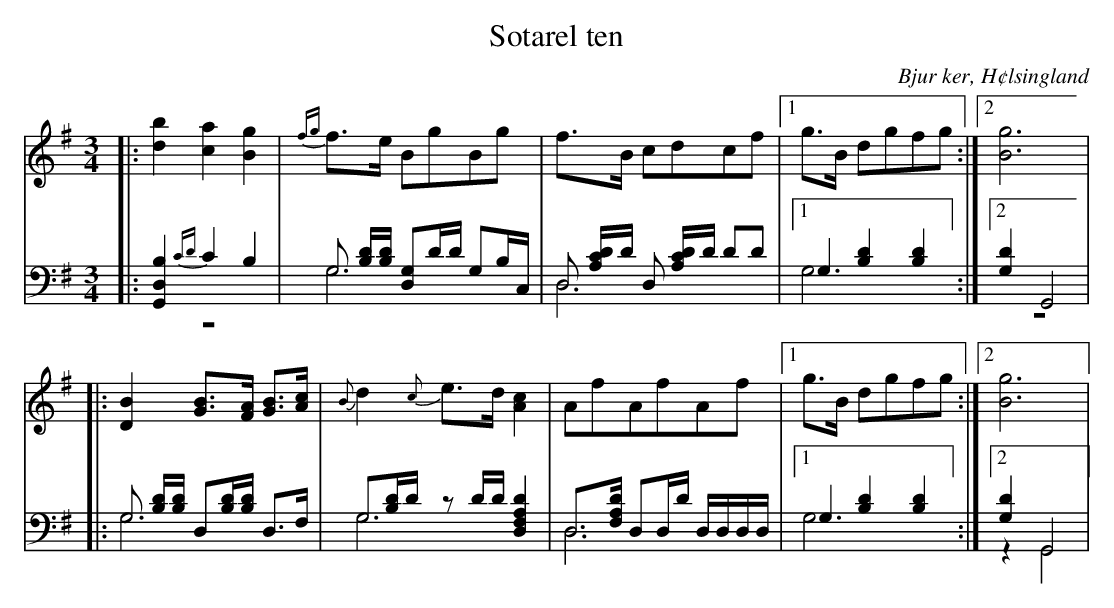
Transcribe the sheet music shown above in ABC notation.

X:1
T: Sotarel ten
O: Bjur ker, H¢lsingland
M: 3/4
L: 1/8
K: G
V:1
V:2
V:3 merge
V:1
|:[d2b2] [c2a2] [B2g2]|{fg}f>e BgBg|f>B cdcf |1g>B dgfg :|2 [B6g6]|
|:[D2B2] [GB]>[FA] [GB]>[Ac]|{B}d2 {c}e>d [A2c2]|AfAfAf |1g>B dgfg :|2 [B6g6]|
V:2 clef=bass
|:[G,,2 D,2B,2] {CD}C2 B,2|G, [B,/ D/][B,/ D/] [G,D,]D/D/ G,B,/C,/|D, [A,/ C/ D/]D/ D, [A,/ C/ D/]D/ DD|1G,2 [B,2 D2] [B,2 D2]:|2 [G,2D2] G,,4|
|:G, [B,/ D/][B,/ D/] D,[B,/ D/][B,/ D/] D,>F,|G,[B,/ D/]D/ zD/D/ [D,2 F,2A,2D2]|D,>[F, A, D] D,D,/D/ D,/D,/D,/D,/|1 G,2 [B,2 D2] [B,2 D2] :|2 [G,2D2] G,,4|
V:3 clef=bass
|:z6|G,6|D,6|1G,6:|2 z6|
|:G,6|G,6|D,6|1 G,6 :|2 z2 G,,4|
